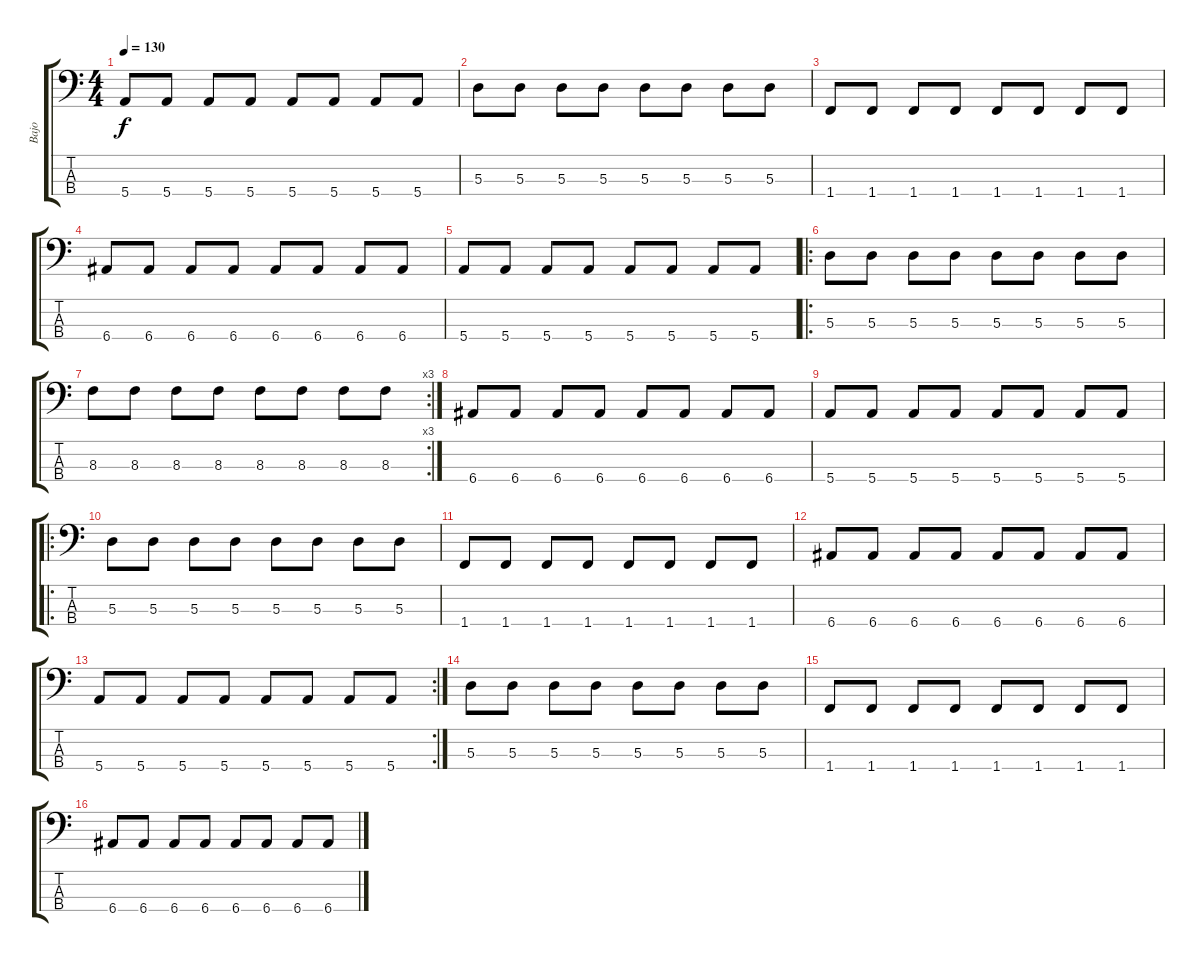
\track ("Bajo" "Bajo") {instrument electricbassfinger}
\staff {score tabs}
\tuning (G2 D2 A1 E1) {hide}
\ts (4 4)
\tempo 130
\clef f4
\ks c
5.4.8{dy f} 5.4.8 5.4.8 5.4.8 5.4.8 5.4.8 5.4.8 5.4.8 |
5.3.8 5.3.8 5.3.8 5.3.8 5.3.8 5.3.8 5.3.8 5.3.8 |
1.4.8 1.4.8 1.4.8 1.4.8 1.4.8 1.4.8 1.4.8 1.4.8 |
6.4.8 6.4.8 6.4.8 6.4.8 6.4.8 6.4.8 6.4.8 6.4.8 |
5.4.8 5.4.8 5.4.8 5.4.8 5.4.8 5.4.8 5.4.8 5.4.8 |
\ro
5.3.8 5.3.8 5.3.8 5.3.8 5.3.8 5.3.8 5.3.8 5.3.8 |
\rc 3
8.3.8 8.3.8 8.3.8 8.3.8 8.3.8 8.3.8 8.3.8 8.3.8 |
6.4.8 6.4.8 6.4.8 6.4.8 6.4.8 6.4.8 6.4.8 6.4.8 |
5.4.8 5.4.8 5.4.8 5.4.8 5.4.8 5.4.8 5.4.8 5.4.8 |
\ro
5.3.8 5.3.8 5.3.8 5.3.8 5.3.8 5.3.8 5.3.8 5.3.8 |
1.4.8 1.4.8 1.4.8 1.4.8 1.4.8 1.4.8 1.4.8 1.4.8 |
6.4.8 6.4.8 6.4.8 6.4.8 6.4.8 6.4.8 6.4.8 6.4.8 |
\rc 2
5.4.8 5.4.8 5.4.8 5.4.8 5.4.8 5.4.8 5.4.8 5.4.8 |
5.3.8 5.3.8 5.3.8 5.3.8 5.3.8 5.3.8 5.3.8 5.3.8 |
1.4.8 1.4.8 1.4.8 1.4.8 1.4.8 1.4.8 1.4.8 1.4.8 |
6.4.8 6.4.8 6.4.8 6.4.8 6.4.8 6.4.8 6.4.8 6.4.8
